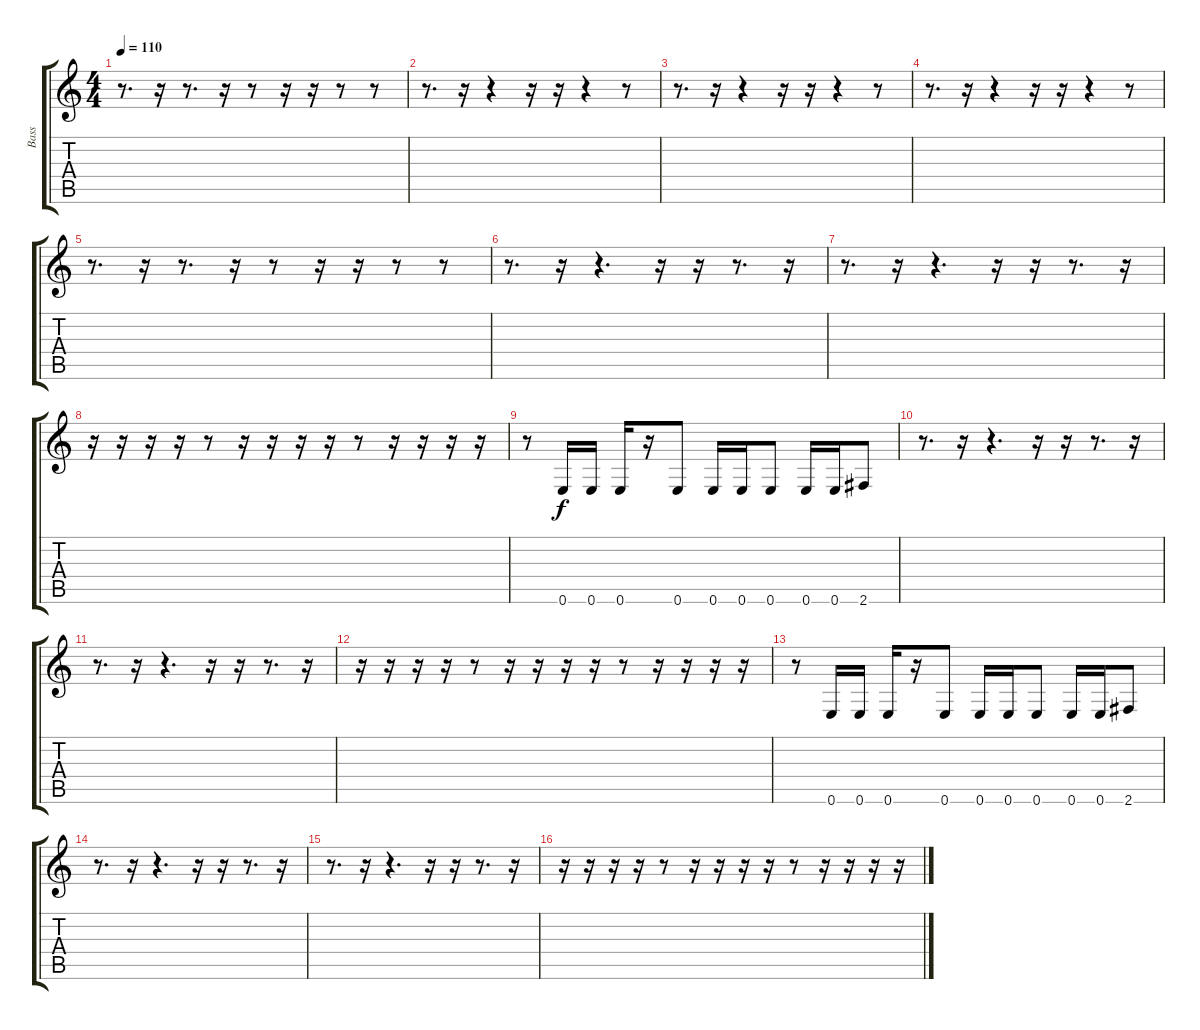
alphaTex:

\track ("Bass" "Bass") {instrument electricbassfinger}
\staff {score tabs}
\tuning (E4 B3 G3 D3 A2 E2) {hide}
\ts (4 4)
\tempo 110
\clef g2
\ks c
r.8{d dy f} r.16 r.8{d} r.16 r.8 r.16 r.16 r.8 r.8 |
r.8{d} r.16 r.4 r.16 r.16 r.4 r.8 |
r.8{d} r.16 r.4 r.16 r.16 r.4 r.8 |
r.8{d} r.16 r.4 r.16 r.16 r.4 r.8 |
r.8{d} r.16 r.8{d} r.16 r.8 r.16 r.16 r.8 r.8 |
r.8{d} r.16 r.4{d} r.16 r.16 r.8{d} r.16 |
r.8{d} r.16 r.4{d} r.16 r.16 r.8{d} r.16 |
r.16 r.16 r.16 r.16 r.8 r.16 r.16 r.16 r.16 r.8 r.16 r.16 r.16 r.16 |
r.8 0.6.16 0.6.16 0.6.16 r.16 0.6.8 0.6.16 0.6.16 0.6.8 0.6.16 0.6.16 2.6.8 |
r.8{d} r.16 r.4{d} r.16 r.16 r.8{d} r.16 |
r.8{d} r.16 r.4{d} r.16 r.16 r.8{d} r.16 |
r.16 r.16 r.16 r.16 r.8 r.16 r.16 r.16 r.16 r.8 r.16 r.16 r.16 r.16 |
r.8 0.6.16 0.6.16 0.6.16 r.16 0.6.8 0.6.16 0.6.16 0.6.8 0.6.16 0.6.16 2.6.8 |
r.8{d} r.16 r.4{d} r.16 r.16 r.8{d} r.16 |
r.8{d} r.16 r.4{d} r.16 r.16 r.8{d} r.16 |
r.16 r.16 r.16 r.16 r.8 r.16 r.16 r.16 r.16 r.8 r.16 r.16 r.16 r.16
